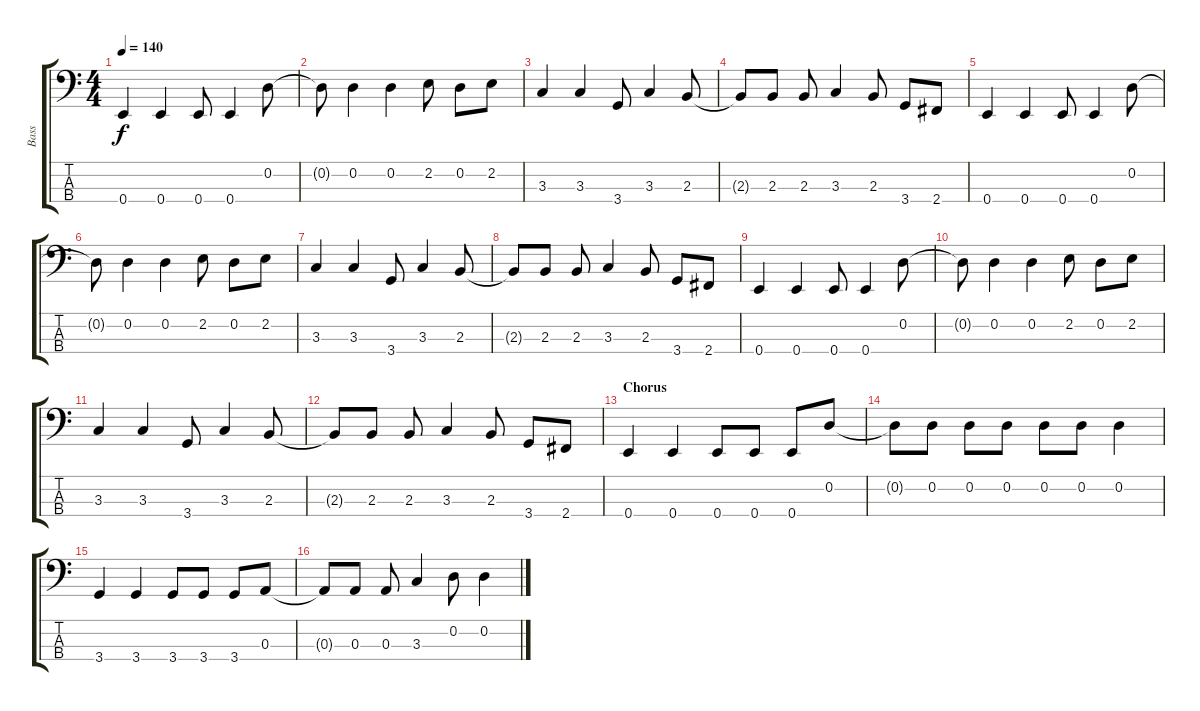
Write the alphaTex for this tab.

\track ("Bass" "Bass") {instrument electricbasspick}
\staff {score tabs}
\tuning (G2 D2 A1 E1) {hide}
\ts (4 4)
\tempo 140
\clef f4
\ks c
0.4.4{dy f} 0.4.4 0.4.8 0.4.4 0.2.8 |
0.2{t}.8 0.2.4 0.2.4 2.2.8 0.2.8 2.2.8 |
3.3.4 3.3.4 3.4.8 3.3.4 2.3.8 |
2.3{t}.8 2.3.8 2.3.8 3.3.4 2.3.8 3.4.8 2.4.8 |
0.4.4 0.4.4 0.4.8 0.4.4 0.2.8 |
0.2{t}.8 0.2.4 0.2.4 2.2.8 0.2.8 2.2.8 |
3.3.4 3.3.4 3.4.8 3.3.4 2.3.8 |
2.3{t}.8 2.3.8 2.3.8 3.3.4 2.3.8 3.4.8 2.4.8 |
0.4.4 0.4.4 0.4.8 0.4.4 0.2.8 |
0.2{t}.8 0.2.4 0.2.4 2.2.8 0.2.8 2.2.8 |
3.3.4 3.3.4 3.4.8 3.3.4 2.3.8 |
2.3{t}.8 2.3.8 2.3.8 3.3.4 2.3.8 3.4.8 2.4.8 |
\section ("" "Chorus")
0.4.4 0.4.4 0.4.8 0.4.8 0.4.8 0.2.8 |
0.2{t}.8 0.2.8 0.2.8 0.2.8 0.2.8 0.2.8 0.2.4 |
3.4.4 3.4.4 3.4.8 3.4.8 3.4.8 0.3.8 |
0.3{t}.8 0.3.8 0.3.8 3.3.4 0.2.8 0.2.4
